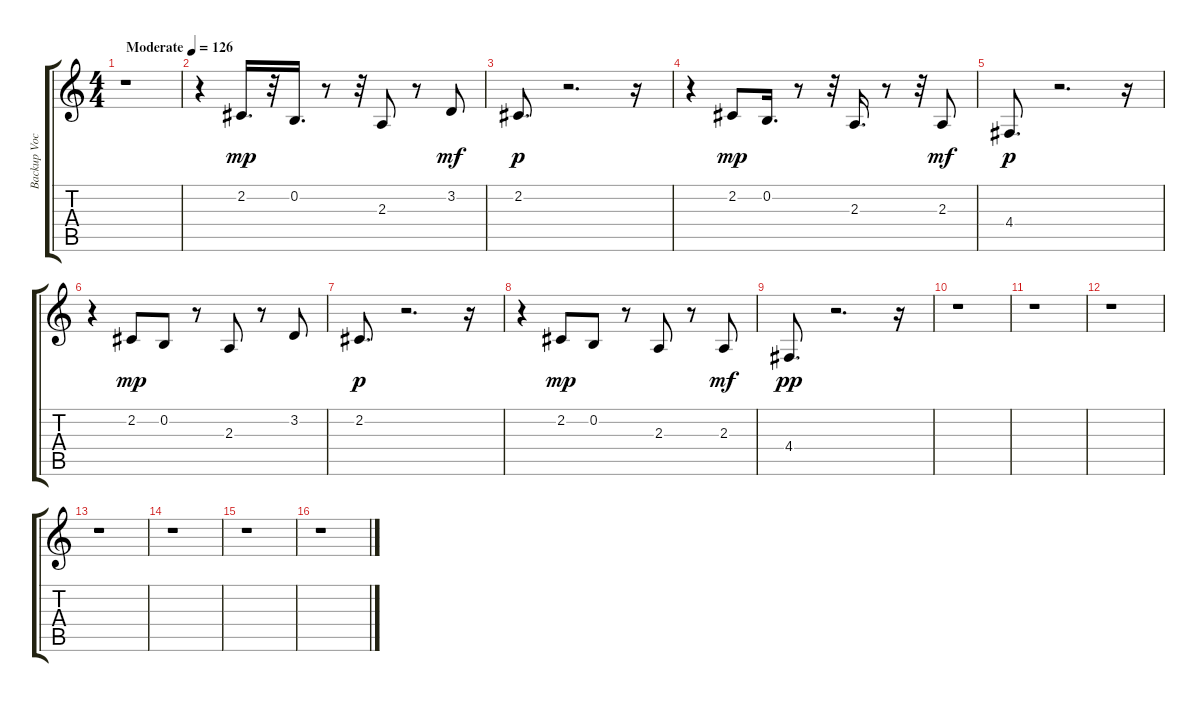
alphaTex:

\track ("Backup Vocals" "Backup Voc") {instrument lead3calliope}
\staff {score tabs}
\tuning (E4 B3 G3 D3 A2 E2) {hide}
\ts (4 4)
\tempo (126 "Moderate")
\clef g2
\ks c
r.1{dy mp instrument lead3calliope} |
r.4 2.2.16{d} r.32 0.2.16{d} r.8 r.32 2.3.8 r.8 3.2.8{dy mf} |
2.2.8{d dy p} r.2{d} r.16 |
r.4 2.2.8{dy mp} 0.2.16{d} r.8 r.32 2.3.16{d} r.8 r.32 2.3.8{dy mf} |
4.4.8{d dy p} r.2{d} r.16 |
r.4 2.2.8{dy mp} 0.2.8 r.8 2.3.8 r.8 3.2.8 |
2.2.8{d dy p} r.2{d} r.16 |
r.4 2.2.8{dy mp} 0.2.8 r.8 2.3.8 r.8 2.3.8{dy mf} |
4.4.8{d dy pp} r.2{d} r.16 |
r.1 |
r.1 |
r.1 |
r.1 |
r.1 |
r.1 |
r.1
